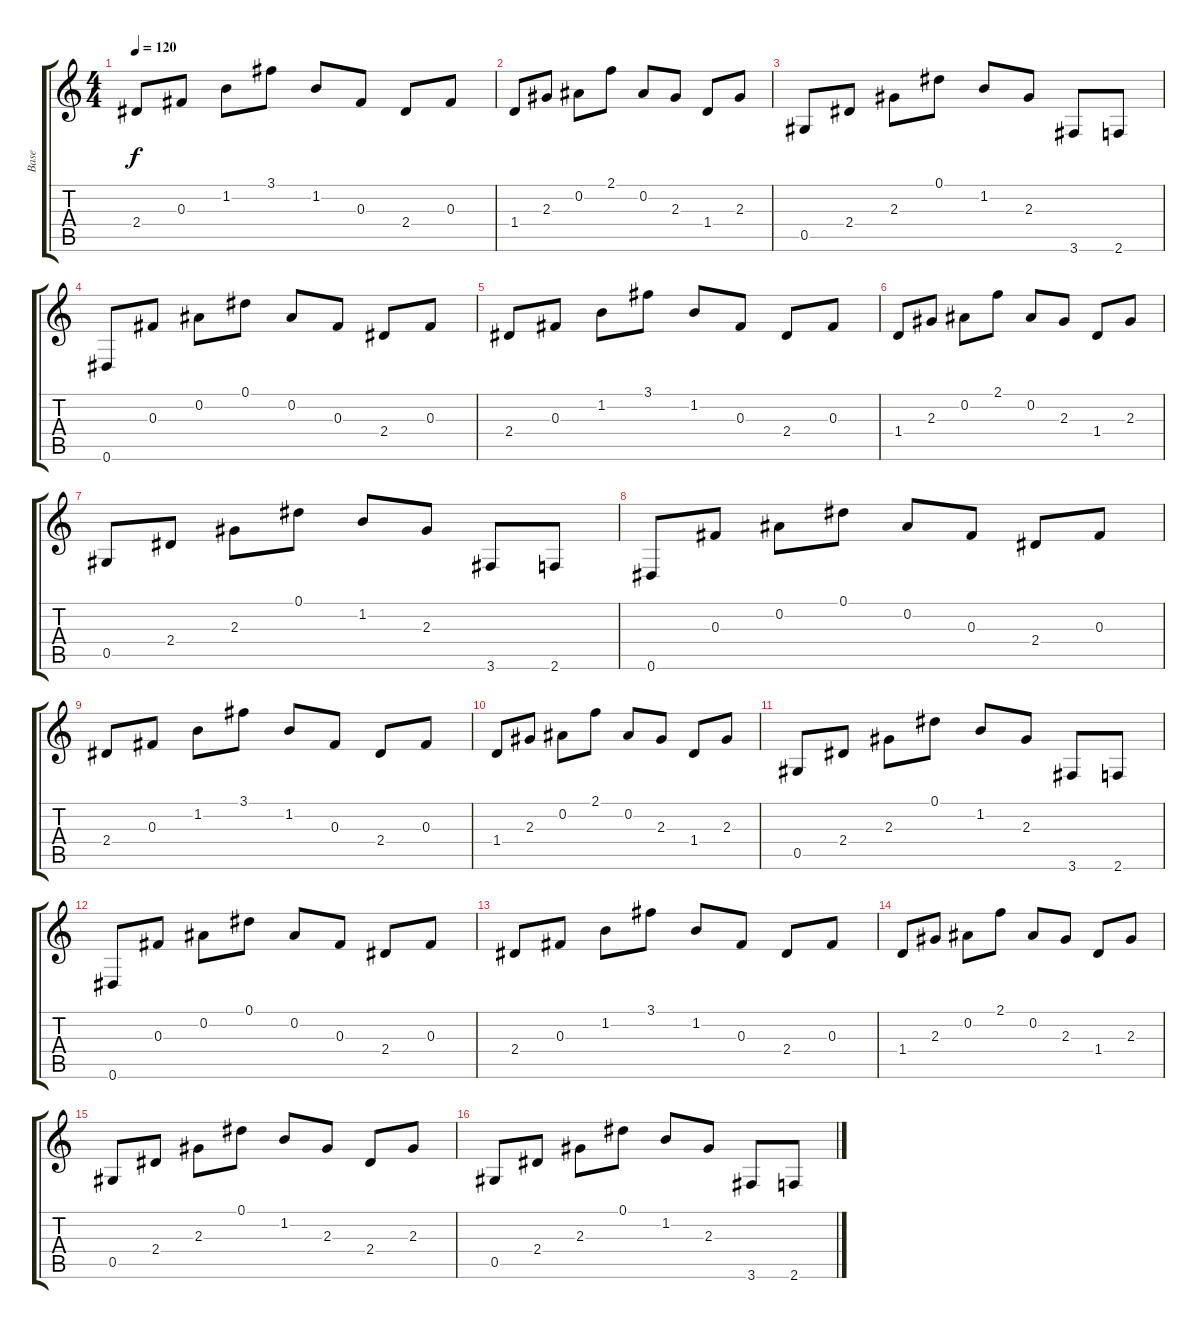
\track ("Base" "Base") {instrument electricguitarjazz}
\staff {score tabs}
\tuning (Eb4 Bb3 Gb3 Db3 Ab2 Eb2) {hide}
\ts (4 4)
\tempo 120
\clef g2
\ks c
2.4.8{dy f} 0.3.8 1.2.8 3.1.8 1.2.8 0.3.8 2.4.8 0.3.8 |
1.4.8 2.3.8 0.2.8 2.1.8 0.2.8 2.3.8 1.4.8 2.3.8 |
0.5.8 2.4.8 2.3.8 0.1.8 1.2.8 2.3.8 3.6.8 2.6.8 |
0.6.8 0.3.8 0.2.8 0.1.8 0.2.8 0.3.8 2.4.8 0.3.8 |
2.4.8 0.3.8 1.2.8 3.1.8 1.2.8 0.3.8 2.4.8 0.3.8 |
1.4.8 2.3.8 0.2.8 2.1.8 0.2.8 2.3.8 1.4.8 2.3.8 |
0.5.8 2.4.8 2.3.8 0.1.8 1.2.8 2.3.8 3.6.8 2.6.8 |
0.6.8 0.3.8 0.2.8 0.1.8 0.2.8 0.3.8 2.4.8 0.3.8 |
2.4.8 0.3.8 1.2.8 3.1.8 1.2.8 0.3.8 2.4.8 0.3.8 |
1.4.8 2.3.8 0.2.8 2.1.8 0.2.8 2.3.8 1.4.8 2.3.8 |
0.5.8 2.4.8 2.3.8 0.1.8 1.2.8 2.3.8 3.6.8 2.6.8 |
0.6.8 0.3.8 0.2.8 0.1.8 0.2.8 0.3.8 2.4.8 0.3.8 |
2.4.8 0.3.8 1.2.8 3.1.8 1.2.8 0.3.8 2.4.8 0.3.8 |
1.4.8 2.3.8 0.2.8 2.1.8 0.2.8 2.3.8 1.4.8 2.3.8 |
0.5.8 2.4.8 2.3.8 0.1.8 1.2.8 2.3.8 2.4.8 2.3.8 |
0.5.8 2.4.8 2.3.8 0.1.8 1.2.8 2.3.8 3.6.8 2.6.8
